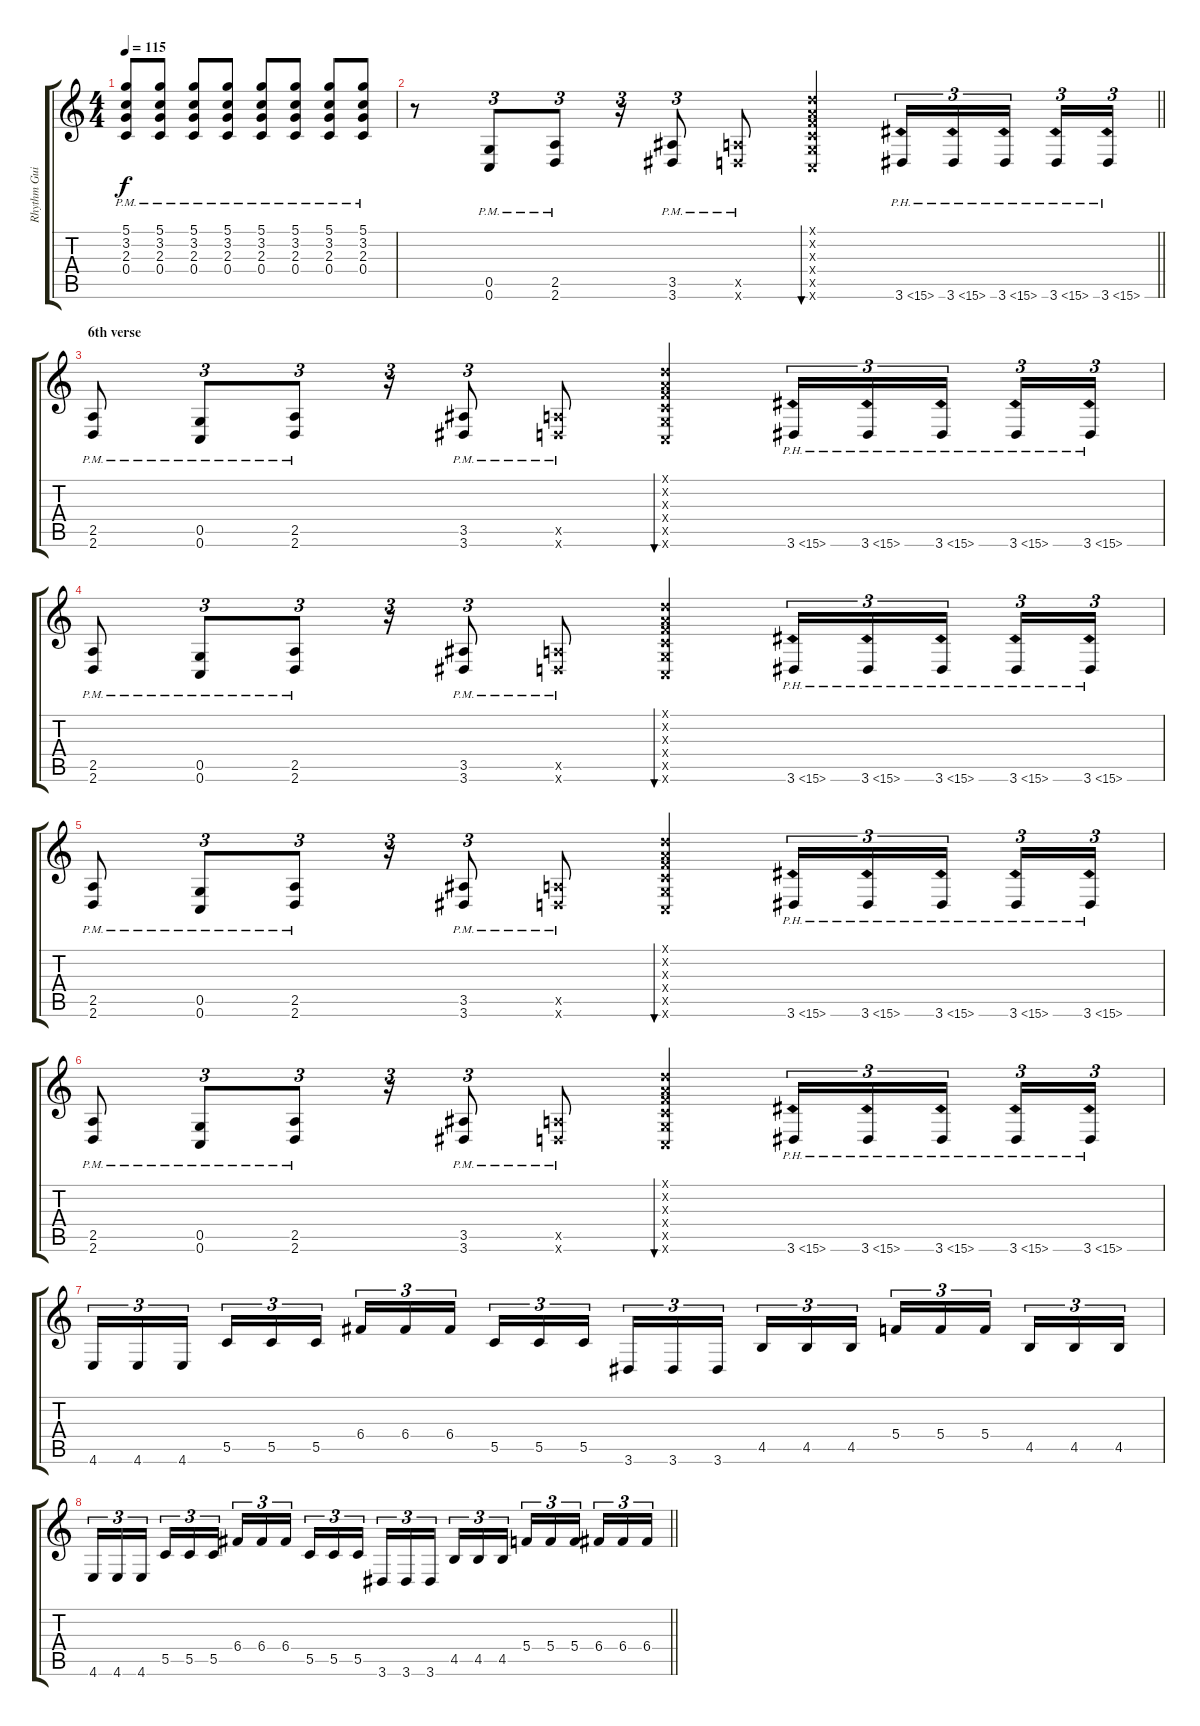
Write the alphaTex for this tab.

\track ("Rhythm Guitar - Christian Andreu" "Rhythm Gui") {instrument distortionguitar}
\staff {score tabs}
\tuning (D4 A3 F3 C3 G2 C2) {hide}
\ts (4 4)
\tempo 115
\clef g2
\ks c
(5.1{pm} 3.2 2.3{pm} 0.4{pm}).8{dy f} (5.1{pm} 3.2{pm} 2.3{pm} 0.4{pm}).8 (5.1{pm} 3.2{pm} 2.3{pm} 0.4{pm}).8 (5.1{pm} 3.2{pm} 2.3{pm} 0.4{pm}).8 (5.1{pm} 3.2{pm} 2.3{pm} 0.4{pm}).8 (5.1{pm} 3.2{pm} 2.3{pm} 0.4{pm}).8 (5.1{pm} 3.2{pm} 2.3{pm} 0.4{pm}).8 (5.1{pm} 3.2{pm} 2.3{pm} 0.4{pm}).8 |
\barLineRight lightlight
r.8 (0.5{pm} 0.6).8{tu (3 2)} (2.5{pm} 2.6).8{tu (3 2)} r.16{tu (3 2)} (3.5{pm} 3.6).8{tu (3 2)} (2.5{pm x} 2.6{x}).8 (0.1{x} 0.2{x} 0.3{x} 0.4{x} 0.5{x} 0.6{x}).4{bu 480 instrument guitarharmonics} 3.6{ph 12}.16{tu (3 2) instrument distortionguitar} 3.6{ph 12}.16{tu (3 2)} 3.6{ph 12}.16{tu (3 2) beam splitsecondary} 3.6{ph 12}.16{tu (3 2)} 3.6{ph 12}.16{tu (3 2)} |
\section ("" "6th verse")
(2.5{pm} 2.6).8 (0.5{pm} 0.6).8{tu (3 2)} (2.5{pm} 2.6).8{tu (3 2)} r.16{tu (3 2)} (3.5{pm} 3.6).8{tu (3 2)} (2.5{pm x} 2.6{x}).8 (0.1{x} 0.2{x} 0.3{x} 0.4{x} 0.5{x} 0.6{x}).4{bu 480 instrument guitarharmonics} 3.6{ph 12}.16{tu (3 2) instrument distortionguitar} 3.6{ph 12}.16{tu (3 2)} 3.6{ph 12}.16{tu (3 2) beam splitsecondary} 3.6{ph 12}.16{tu (3 2)} 3.6{ph 12}.16{tu (3 2)} |
(2.5{pm} 2.6).8 (0.5{pm} 0.6).8{tu (3 2)} (2.5{pm} 2.6).8{tu (3 2)} r.16{tu (3 2)} (3.5{pm} 3.6).8{tu (3 2)} (2.5{pm x} 2.6{x}).8 (0.1{x} 0.2{x} 0.3{x} 0.4{x} 0.5{x} 0.6{x}).4{bu 480 instrument guitarharmonics} 3.6{ph 12}.16{tu (3 2) instrument distortionguitar} 3.6{ph 12}.16{tu (3 2)} 3.6{ph 12}.16{tu (3 2) beam splitsecondary} 3.6{ph 12}.16{tu (3 2)} 3.6{ph 12}.16{tu (3 2)} |
(2.5{pm} 2.6).8 (0.5{pm} 0.6).8{tu (3 2)} (2.5{pm} 2.6).8{tu (3 2)} r.16{tu (3 2)} (3.5{pm} 3.6).8{tu (3 2)} (2.5{pm x} 2.6{x}).8 (0.1{x} 0.2{x} 0.3{x} 0.4{x} 0.5{x} 0.6{x}).4{bu 480 instrument guitarharmonics} 3.6{ph 12}.16{tu (3 2) instrument distortionguitar} 3.6{ph 12}.16{tu (3 2)} 3.6{ph 12}.16{tu (3 2) beam splitsecondary} 3.6{ph 12}.16{tu (3 2)} 3.6{ph 12}.16{tu (3 2)} |
(2.5{pm} 2.6).8 (0.5{pm} 0.6).8{tu (3 2)} (2.5{pm} 2.6).8{tu (3 2)} r.16{tu (3 2)} (3.5{pm} 3.6).8{tu (3 2)} (2.5{pm x} 2.6{x}).8 (0.1{x} 0.2{x} 0.3{x} 0.4{x} 0.5{x} 0.6{x}).4{bu 480 instrument guitarharmonics} 3.6{ph 12}.16{tu (3 2) instrument distortionguitar} 3.6{ph 12}.16{tu (3 2)} 3.6{ph 12}.16{tu (3 2) beam splitsecondary} 3.6{ph 12}.16{tu (3 2)} 3.6{ph 12}.16{tu (3 2)} |
4.6.16{tu (3 2)} 4.6.16{tu (3 2)} 4.6.16{tu (3 2) beam splitsecondary} 5.5.16{tu (3 2)} 5.5.16{tu (3 2)} 5.5.16{tu (3 2)} 6.4.16{tu (3 2)} 6.4.16{tu (3 2)} 6.4.16{tu (3 2) beam splitsecondary} 5.5.16{tu (3 2)} 5.5.16{tu (3 2)} 5.5.16{tu (3 2)} 3.6.16{tu (3 2)} 3.6.16{tu (3 2)} 3.6.16{tu (3 2) beam splitsecondary} 4.5.16{tu (3 2)} 4.5.16{tu (3 2)} 4.5.16{tu (3 2)} 5.4.16{tu (3 2)} 5.4.16{tu (3 2)} 5.4.16{tu (3 2) beam splitsecondary} 4.5.16{tu (3 2)} 4.5.16{tu (3 2)} 4.5.16{tu (3 2)} |
\barLineRight lightlight
4.6.16{tu (3 2)} 4.6.16{tu (3 2)} 4.6.16{tu (3 2) beam splitsecondary} 5.5.16{tu (3 2)} 5.5.16{tu (3 2)} 5.5.16{tu (3 2)} 6.4.16{tu (3 2)} 6.4.16{tu (3 2)} 6.4.16{tu (3 2) beam splitsecondary} 5.5.16{tu (3 2)} 5.5.16{tu (3 2)} 5.5.16{tu (3 2)} 3.6.16{tu (3 2)} 3.6.16{tu (3 2)} 3.6.16{tu (3 2) beam splitsecondary} 4.5.16{tu (3 2)} 4.5.16{tu (3 2)} 4.5.16{tu (3 2)} 5.4.16{tu (3 2)} 5.4.16{tu (3 2)} 5.4.16{tu (3 2) beam splitsecondary} 6.4.16{tu (3 2)} 6.4.16{tu (3 2)} 6.4.16{tu (3 2)}
